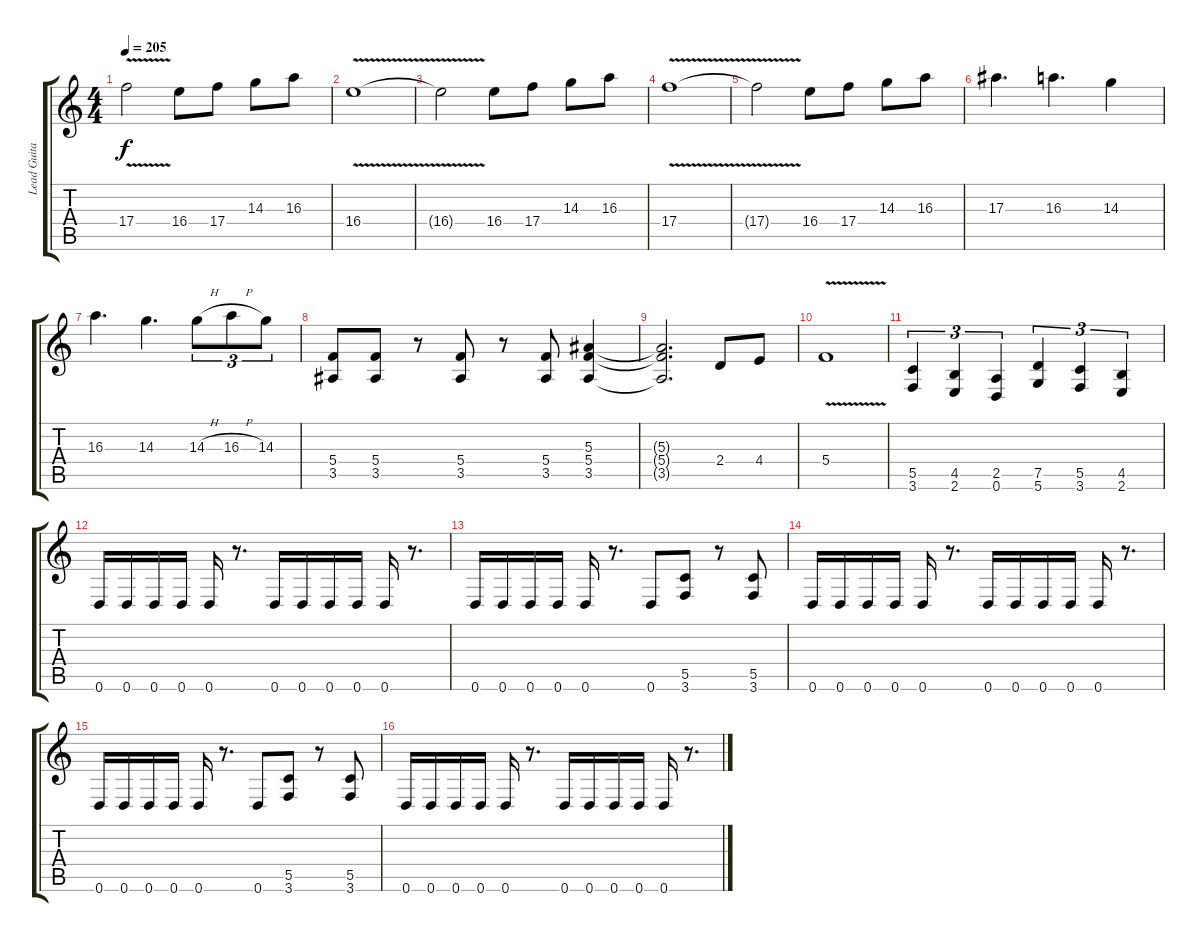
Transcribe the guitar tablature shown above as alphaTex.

\track ("Lead Guitar" "Lead Guita") {instrument distortionguitar}
\staff {score tabs}
\tuning (D4 A3 F3 C3 G2 D2) {hide}
\ts (4 4)
\tempo 205
\clef g2
\ks c
17.4{v t}.2{dy f} 16.4.8 17.4.8 14.3.8 16.3.8 |
16.4{v}.1 |
16.4{t}.2 16.4.8 17.4.8 14.3.8 16.3.8 |
17.4{v}.1 |
17.4{t}.2 16.4.8 17.4.8 14.3.8 16.3.8 |
17.3.4{d} 16.3.4{d} 14.3.4 |
16.3.4{d} 14.3.4{d} 14.3{h}.8{tu (3 2)} 16.3{h}.8{tu (3 2)} 14.3.8{tu (3 2)} |
(5.4 3.5).8 (5.4 3.5).8 r.8 (5.4 3.5).8 r.8 (5.4 3.5).8 (5.3 5.4 3.5).4 |
(5.3{t} 5.4{t} 3.5{t}).2{d} 2.4.8 4.4.8 |
5.4{v}.1 |
(5.5 3.6).4{tu (3 2)} (4.5 2.6).4{tu (3 2)} (2.5 0.6).4{tu (3 2)} (7.5 5.6).4{tu (3 2)} (5.5 3.6).4{tu (3 2)} (4.5 2.6).4{tu (3 2)} |
0.6.16 0.6.16 0.6.16 0.6.16 0.6.16 r.8{d} 0.6.16 0.6.16 0.6.16 0.6.16 0.6.16 r.8{d} |
0.6.16 0.6.16 0.6.16 0.6.16 0.6.16 r.8{d} 0.6.8 (5.5 3.6).8 r.8 (5.5 3.6).8 |
0.6.16 0.6.16 0.6.16 0.6.16 0.6.16 r.8{d} 0.6.16 0.6.16 0.6.16 0.6.16 0.6.16 r.8{d} |
0.6.16 0.6.16 0.6.16 0.6.16 0.6.16 r.8{d} 0.6.8 (5.5 3.6).8 r.8 (5.5 3.6).8 |
0.6.16 0.6.16 0.6.16 0.6.16 0.6.16 r.8{d} 0.6.16 0.6.16 0.6.16 0.6.16 0.6.16 r.8{d}
